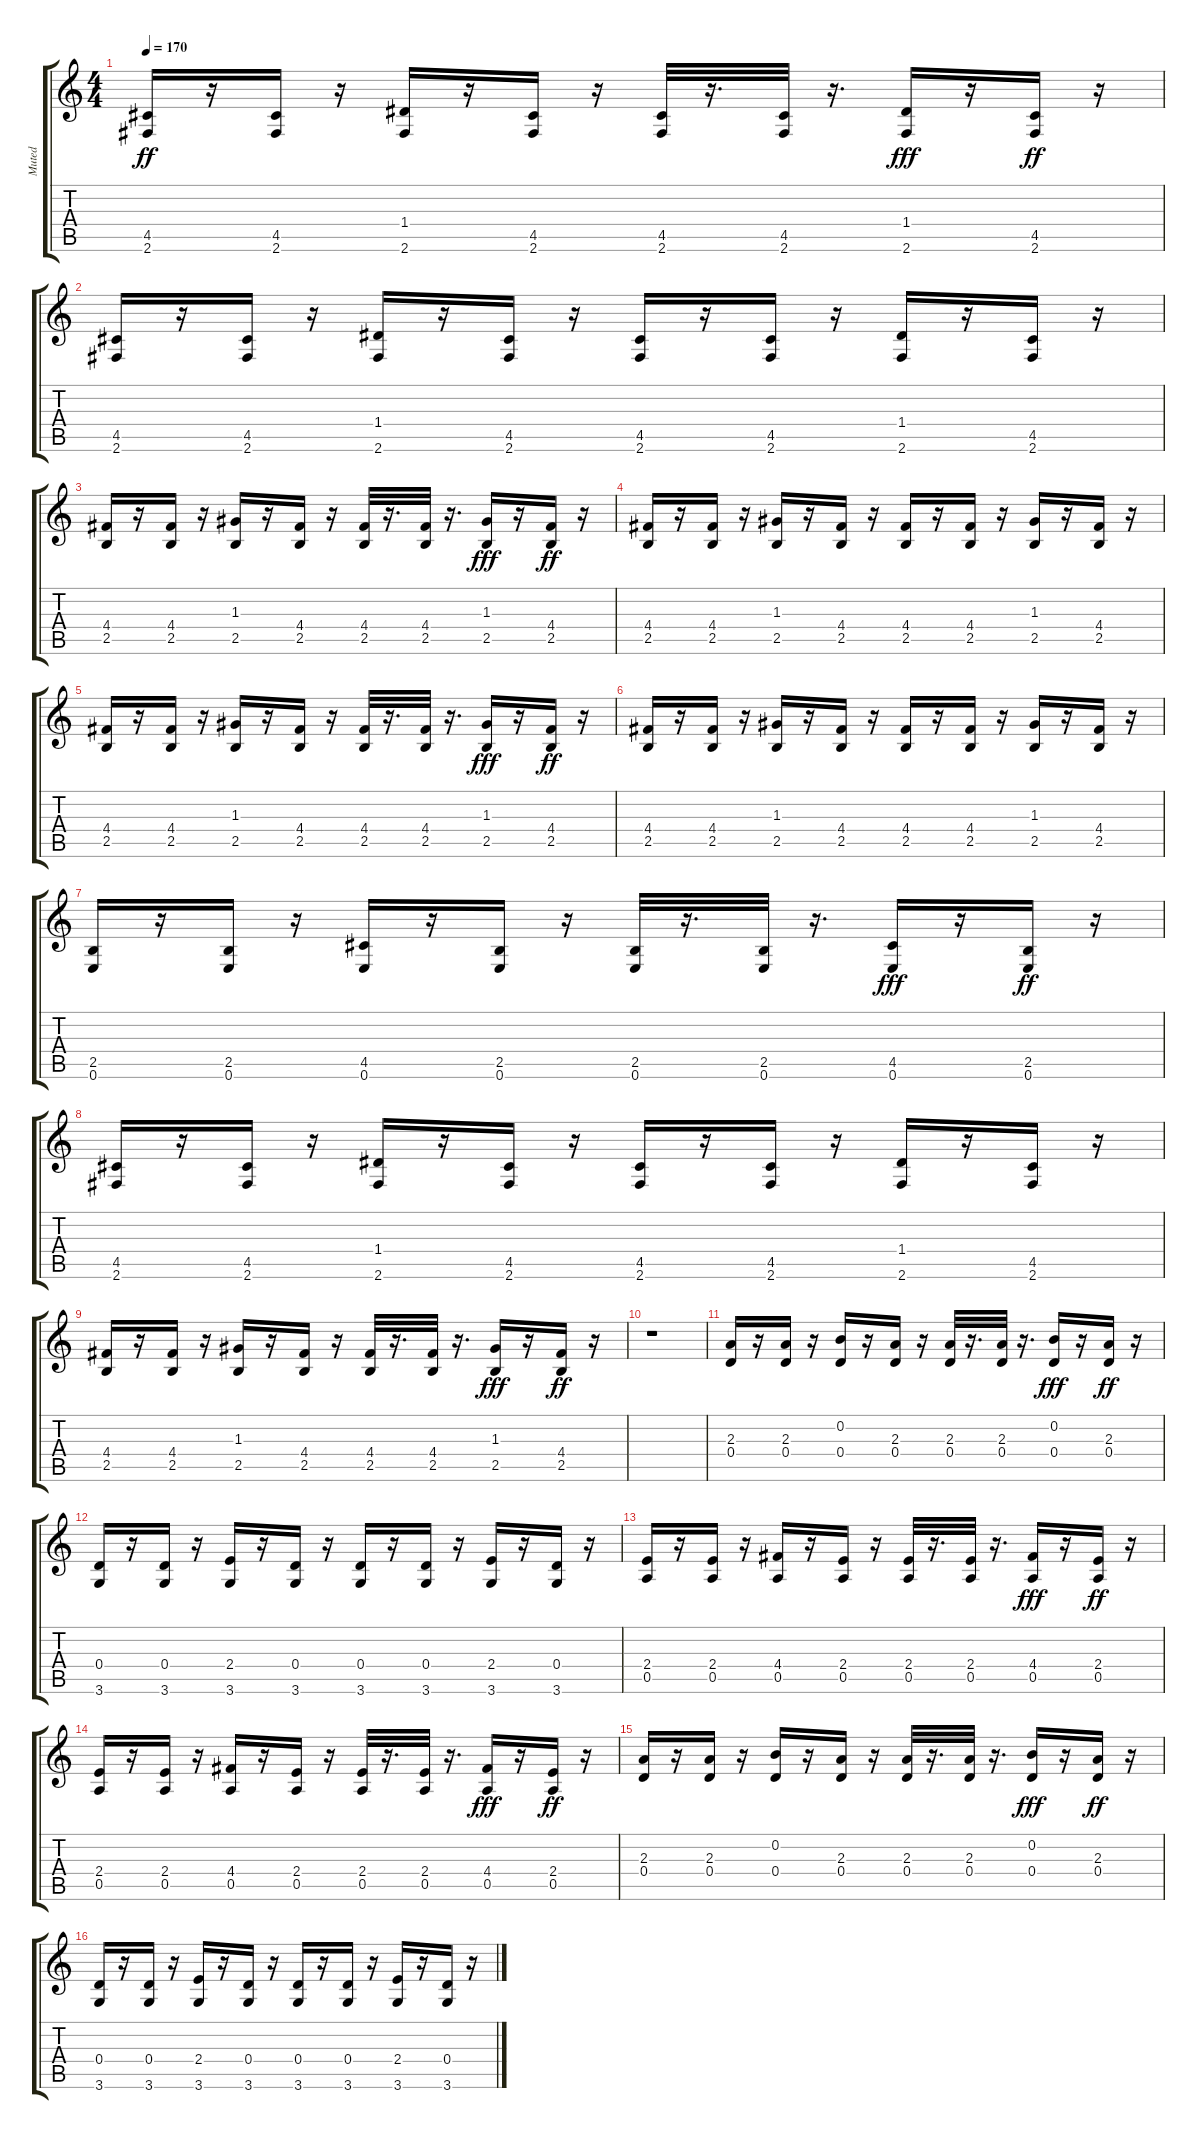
\track ("Muted" "Muted") {instrument electricguitarmuted}
\staff {score tabs}
\tuning (E4 B3 G3 D3 A2 E2) {hide}
\ts (4 4)
\tempo 170
\clef g2
\ks c
(4.5 2.6).16{dy ff} r.16 (4.5 2.6).16 r.16 (1.4 2.6).16 r.16 (4.5 2.6).16 r.16 (4.5 2.6).32 r.16{d} (4.5 2.6).32 r.16{d} (1.4 2.6).16{dy fff} r.16 (4.5 2.6).16{dy ff} r.16 |
(4.5 2.6).16 r.16 (4.5 2.6).16 r.16 (1.4 2.6).16 r.16 (4.5 2.6).16 r.16 (4.5 2.6).16 r.16 (4.5 2.6).16 r.16 (1.4 2.6).16 r.16 (4.5 2.6).16 r.16 |
(4.4 2.5).16 r.16 (4.4 2.5).16 r.16 (1.3 2.5).16 r.16 (4.4 2.5).16 r.16 (4.4 2.5).32 r.16{d} (4.4 2.5).32 r.16{d} (1.3 2.5).16{dy fff} r.16 (4.4 2.5).16{dy ff} r.16 |
(4.4 2.5).16 r.16 (4.4 2.5).16 r.16 (1.3 2.5).16 r.16 (4.4 2.5).16 r.16 (4.4 2.5).16 r.16 (4.4 2.5).16 r.16 (1.3 2.5).16 r.16 (4.4 2.5).16 r.16 |
(4.4 2.5).16 r.16 (4.4 2.5).16 r.16 (1.3 2.5).16 r.16 (4.4 2.5).16 r.16 (4.4 2.5).32 r.16{d} (4.4 2.5).32 r.16{d} (1.3 2.5).16{dy fff} r.16 (4.4 2.5).16{dy ff} r.16 |
(4.4 2.5).16 r.16 (4.4 2.5).16 r.16 (1.3 2.5).16 r.16 (4.4 2.5).16 r.16 (4.4 2.5).16 r.16 (4.4 2.5).16 r.16 (1.3 2.5).16 r.16 (4.4 2.5).16 r.16 |
(2.5 0.6).16 r.16 (2.5 0.6).16 r.16 (4.5 0.6).16 r.16 (2.5 0.6).16 r.16 (2.5 0.6).32 r.16{d} (2.5 0.6).32 r.16{d} (4.5 0.6).16{dy fff} r.16 (2.5 0.6).16{dy ff} r.16 |
(4.5 2.6).16 r.16 (4.5 2.6).16 r.16 (1.4 2.6).16 r.16 (4.5 2.6).16 r.16 (4.5 2.6).16 r.16 (4.5 2.6).16 r.16 (1.4 2.6).16 r.16 (4.5 2.6).16 r.16 |
(4.4 2.5).16 r.16 (4.4 2.5).16 r.16 (1.3 2.5).16 r.16 (4.4 2.5).16 r.16 (4.4 2.5).32 r.16{d} (4.4 2.5).32 r.16{d} (1.3 2.5).16{dy fff} r.16 (4.4 2.5).16{dy ff} r.16 |
r.1 |
(2.3 0.4).16 r.16 (2.3 0.4).16 r.16 (0.2 0.4).16 r.16 (2.3 0.4).16 r.16 (2.3 0.4).32 r.16{d} (2.3 0.4).32 r.16{d} (0.2 0.4).16{dy fff} r.16 (2.3 0.4).16{dy ff} r.16 |
(0.4 3.6).16 r.16 (0.4 3.6).16 r.16 (2.4 3.6).16 r.16 (0.4 3.6).16 r.16 (0.4 3.6).16 r.16 (0.4 3.6).16 r.16 (2.4 3.6).16 r.16 (0.4 3.6).16 r.16 |
(2.4 0.5).16 r.16 (2.4 0.5).16 r.16 (4.4 0.5).16 r.16 (2.4 0.5).16 r.16 (2.4 0.5).32 r.16{d} (2.4 0.5).32 r.16{d} (4.4 0.5).16{dy fff} r.16 (2.4 0.5).16{dy ff} r.16 |
(2.4 0.5).16 r.16 (2.4 0.5).16 r.16 (4.4 0.5).16 r.16 (2.4 0.5).16 r.16 (2.4 0.5).32 r.16{d} (2.4 0.5).32 r.16{d} (4.4 0.5).16{dy fff} r.16 (2.4 0.5).16{dy ff} r.16 |
(2.3 0.4).16 r.16 (2.3 0.4).16 r.16 (0.2 0.4).16 r.16 (2.3 0.4).16 r.16 (2.3 0.4).32 r.16{d} (2.3 0.4).32 r.16{d} (0.2 0.4).16{dy fff} r.16 (2.3 0.4).16{dy ff} r.16 |
(0.4 3.6).16 r.16 (0.4 3.6).16 r.16 (2.4 3.6).16 r.16 (0.4 3.6).16 r.16 (0.4 3.6).16 r.16 (0.4 3.6).16 r.16 (2.4 3.6).16 r.16 (0.4 3.6).16 r.16
